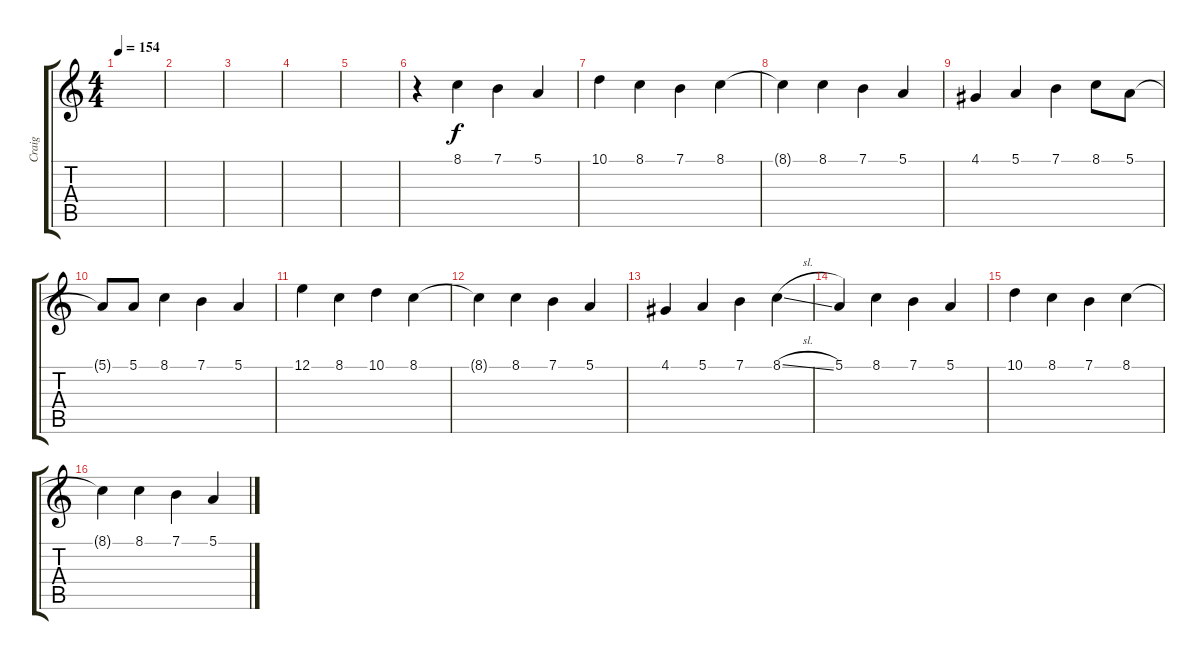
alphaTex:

\track ("Craig " "Craig ") {instrument altosax}
\staff {score tabs}
\tuning (E4 B3 G3 D3 A2 E2) {hide}
\ts (4 4)
\tempo 154
\clef g2
\ks c
|
|
|
|
|
r.4 8.1.4 7.1.4 5.1.4 |
10.1.4 8.1.4 7.1.4 8.1.4 |
8.1{t}.4 8.1.4 7.1.4 5.1.4 |
4.1.4 5.1.4 7.1.4 8.1.8 5.1.8 |
5.1{t}.8 5.1.8 8.1.4 7.1.4 5.1.4 |
12.1.4 8.1.4 10.1.4 8.1.4 |
8.1{t}.4 8.1.4 7.1.4 5.1.4 |
4.1.4 5.1.4 7.1.4 8.1{sl}.4 |
5.1.4 8.1.4 7.1.4 5.1.4 |
10.1.4 8.1.4 7.1.4 8.1.4 |
8.1{t}.4 8.1.4 7.1.4 5.1.4
